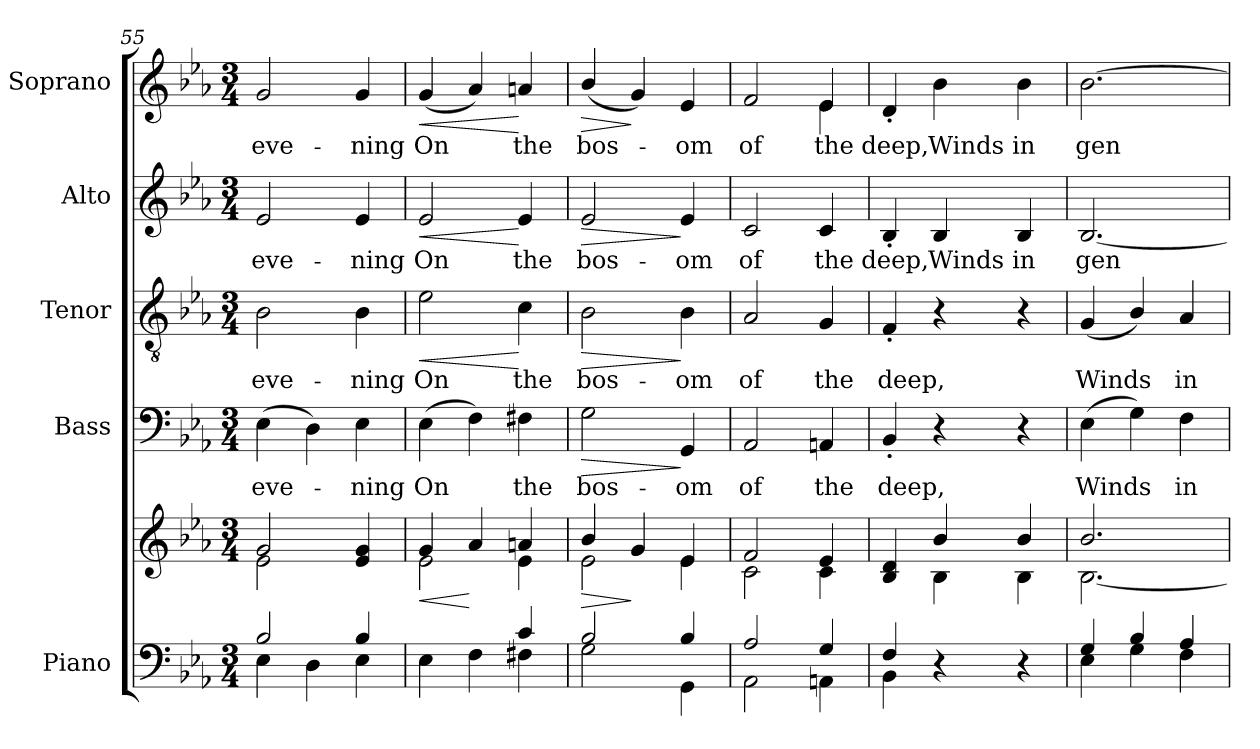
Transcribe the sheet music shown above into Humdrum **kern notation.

**kern	**kern	**dynam	**kern	**text	**dynam	**kern	**text	**dynam	**kern	**text	**dynam	**kern	**text	**dynam
*part5	*part5	*part5	*part4	*part4	*part4	*part3	*part3	*part3	*part2	*part2	*part2	*part1	*part1	*part1
*staff6	*staff5	*staff5/6	*staff4	*staff4	*staff4	*staff3	*staff3	*staff3	*staff2	*staff2	*staff2	*staff1	*staff1	*staff1
*I"Piano	*	*	*I"Bass	*	*	*I"Tenor	*	*	*I"Alto	*	*	*I"Soprano	*	*
*I'Pno.	*	*	*I'B.	*	*	*I'T.	*	*	*I'A.	*	*	*I'S.	*	*
*clefF4	*clefG2	*	*clefF4	*	*	*clefGv2	*	*	*clefG2	*	*	*clefG2	*	*
*	*	*	*	*	*	*ITrd7c12	*	*	*	*	*	*	*	*
*k[b-e-a-]	*k[b-e-a-]	*	*k[b-e-a-]	*	*	*k[b-e-a-]	*	*	*k[b-e-a-]	*	*	*k[b-e-a-]	*	*
*E-:	*E-:	*	*E-:	*	*	*E-:	*	*	*E-:	*	*	*E-:	*	*
*M3/4	*M3/4	*	*M3/4	*	*	*M3/4	*	*	*M3/4	*	*	*M3/4	*	*
=55	=55	=55	=55	=55	=55	=55	=55	=55	=55	=55	=55	=55	=55	=55
*^	*^	*	*	*	*	*	*	*	*	*	*	*	*	*
!	!	!	!	!	!	!LO:LY:b:color=#000000	!	!	!	!	!	!	!	!	!	!
!	!	!	!	!	!	!	!	!	!LO:LY:b:color=#000000	!	!	!	!	!	!	!
!	!	!	!	!	!	!	!	!	!	!	!	!LO:LY:b:color=#000000	!	!	!	!
!	!	!	!	!	!	!	!	!	!	!	!	!	!	!	!LO:LY:b:color=#000000	!
2B-i/	4E-i\	2gi/	2e-i\	.	(4E-i\	eve-	.	2BB-i\	eve-	.	2e-i/	eve-	.	2gi/	eve-	.
.	4Di\	.	.	.	4Di\)	.	.	.	.	.	.	.	.	.	.	.
!	!	!	!	!	!	!LO:LY:b:color=#000000	!	!	!	!	!	!	!	!	!	!
!	!	!	!	!	!	!	!	!	!LO:LY:b:color=#000000	!	!	!	!	!	!	!
!	!	!	!	!	!	!	!	!	!	!	!	!LO:LY:b:color=#000000	!	!	!	!
!	!	!	!	!	!	!	!	!	!	!	!	!	!	!	!LO:LY:b:color=#000000	!
4B-i/	4E-i\	4e-i/ 4gi	4ryy	.	4E-i\	-ning	.	4BB-i\	-ning	.	4e-i/	-ning	.	4gi/	-ning	.
=56	=56	=56	=56	=56	=56	=56	=56	=56	=56	=56	=56	=56	=56	=56	=56	=56
!	!	!	!	!LO:HP:b	!	!	!	!	!	!	!	!	!	!	!	!
!	!	!	!	!	!	!LO:LY:b:color=#000000	!	!	!	!	!	!	!	!	!	!
!	!	!	!	!	!	!	!	!	!LO:LY:b:color=#000000	!LO:HP:b	!	!	!	!	!	!
!	!	!	!	!	!	!	!	!	!	!LO:HP:n=1:b	!	!	!	!	!	!
!	!	!	!	!	!	!	!	!	!	!	!	!LO:LY:b:color=#000000	!LO:HP:b	!	!	!
!	!	!	!	!	!	!	!	!	!	!	!	!	!	!	!LO:LY:b:color=#000000	!LO:HP:b
2ryy	4E-i\	4gi/	2e-i\	<	(4E-i\	On	.	2E-i\	On	< <	2e-i/	On	<	(4gi/	On	<
.	4Fi\	4a-i/	.	[	4Fi\)	.	.	.	.	.	.	.	.	4a-i/)	.	.
!	!	!	!	!	!	!LO:LY:b:color=#000000	!	!	!	!	!	!	!	!	!	!
!	!	!	!	!	!	!	!	!	!LO:LY:b:color=#000000	!	!	!	!	!	!	!
!	!	!	!	!	!	!	!	!	!	!	!	!LO:LY:b:color=#000000	!	!	!	!
!	!	!	!	!	!	!	!	!	!	!	!	!	!	!	!LO:LY:b:color=#000000	!
4ci/	4F#Xi\	4ani/	4e-i\	.	4F#Xi\	the	.	4Ci\	the	[	4e-i/	the	[	4ani/	the	[
*v	*v	*	*	*	*	*	*	*	*	*	*	*	*	*	*	*
*	*v	*v	*	*	*	*	*	*	*	*	*	*	*	*	*
.	.	.	.	.	.	.	.	[	.	.	.	.	.	.
=57	=57	=57	=57	=57	=57	=57	=57	=57	=57	=57	=57	=57	=57	=57
*^	*	*	*	*	*	*	*	*	*	*	*	*	*	*
!	!	!	!LO:HP:b	!	!	!	!	!	!	!	!	!	!	!	!
*	*	*^	*	*	*	*	*	*	*	*	*	*	*	*	*
!	!	!	!	!	!	!LO:LY:b:color=#000000	!LO:HP:b	!	!	!	!	!	!	!	!	!
!	!	!	!	!	!	!	!	!	!LO:LY:b:color=#000000	!LO:HP:b	!	!	!	!	!	!
!	!	!	!	!	!	!	!	!	!	!	!	!LO:LY:b:color=#000000	!LO:HP:b	!	!	!
!	!	!	!	!	!	!	!	!	!	!	!	!	!	!	!LO:LY:b:color=#000000	!LO:HP:b
2B-i/	2Gi\	4b-i/	2e-i\	>	2Gi\	bos-	>	2BB-i\	bos-	>	2e-i/	bos-	>	(4b-i/	bos-	>
.	.	4gi/	.	]	.	.	.	.	.	.	.	.	.	4gi/)	.	]
!	!	!	!	!	!	!LO:LY:b:color=#000000	!	!	!	!	!	!	!	!	!	!
!	!	!	!	!	!	!	!	!	!LO:LY:b:color=#000000	!	!	!	!	!	!	!
!	!	!	!	!	!	!	!	!	!	!	!	!LO:LY:b:color=#000000	!	!	!	!
!	!	!	!	!	!	!	!	!	!	!	!	!	!	!	!LO:LY:b:color=#000000	!
4B-i/	4GGi\	4e-i/	4e-i\	.	4GGi/	-om	]	4BB-i\	-om	]	4e-i/	-om	]	4e-i/	-om	.
=58	=58	=58	=58	=58	=58	=58	=58	=58	=58	=58	=58	=58	=58	=58	=58	=58
!	!	!	!	!	!	!LO:LY:b:color=#000000	!	!	!	!	!	!	!	!	!	!
!	!	!	!	!	!	!	!	!	!LO:LY:b:color=#000000	!	!	!	!	!	!	!
!	!	!	!	!	!	!	!	!	!	!	!	!LO:LY:b:color=#000000	!	!	!	!
!	!	!	!	!	!	!	!	!	!	!	!	!	!	!	!LO:LY:b:color=#000000	!
*	*	*	*	*	*	*	*	*	*	*	*	*	*	*^	*	*
2A-i/	2AA-i\	2fi/	2ci\	.	2AA-i/	of	.	2AA-i/	of	.	2ci/	of	.	2fi/	2ryy	of	.
!	!	!	!	!	!	!LO:LY:b:color=#000000	!	!	!	!	!	!	!	!	!	!	!
!	!	!	!	!	!	!	!	!	!LO:LY:b:color=#000000	!	!	!	!	!	!	!	!
!	!	!	!	!	!	!	!	!	!	!	!	!LO:LY:b:color=#000000	!	!	!	!	!
!	!	!	!	!	!	!	!	!	!	!	!	!	!	!	!	!LO:LY:b:color=#000000	!
4Gi/	4AAni\	4e-i/	4ci\	.	4AAni/	the	.	4GGi/	the	.	4ci/	the	.	4e-i/	4e-i\	the	.
*	*	*	*	*	*	*	*	*	*	*	*	*	*	*v	*v	*	*
=59	=59	=59	=59	=59	=59	=59	=59	=59	=59	=59	=59	=59	=59	=59	=59	=59
*	*	*	*	*	*	*	*	*	*	*	*	*	*	*^	*	*
!	!	!	!	!	!	!LO:LY:b:color=#000000	!	!	!	!	!	!	!	!	!	!	!
*	*	*	*	*	*	*	*	*	*	*	*	*	*	*v	*v	*	*
*	*	*	*	*	*	*	*	*	*	*	*	*	*	*^	*	*
!	!	!	!	!	!	!	!	!	!LO:LY:b:color=#000000	!	!	!	!	!	!	!	!
*	*	*	*	*	*	*	*	*	*	*	*	*	*	*v	*v	*	*
*	*	*	*	*	*	*	*	*	*	*	*	*	*	*^	*	*
!	!	!	!	!	!	!	!	!	!	!	!	!LO:LY:b:color=#000000	!	!	!	!	!
*	*	*	*	*	*	*	*	*	*	*	*	*	*	*v	*v	*	*
*	*	*	*	*	*	*	*	*	*	*	*	*	*	*^	*	*
!	!	!	!	!	!	!	!	!	!	!	!	!	!	!	!	!LO:LY:b:color=#000000	!
*	*	*	*	*	*	*	*	*	*	*	*	*	*	*v	*v	*	*
4Fi/	4BB-i\	4B-i/ 4di	4ryy	.	4BB-'i/	deep,	.	4FF'i/	deep,	.	4B-'i/	deep,	.	4d'i/	deep,	.
!	!	!	!	!	!	!	!	!	!	!	!	!LO:LY:b:color=#000000	!	!	!	!
!	!	!	!	!	!	!	!	!	!	!	!	!	!	!	!LO:LY:b:color=#000000	!
4r	2ryy	4b-i/	4B-i\	.	4r	.	.	4r	.	.	4B-i/	Winds	.	4b-i\	Winds	.
!	!	!	!	!	!	!	!	!	!	!	!	!LO:LY:b:color=#000000	!	!	!	!
!	!	!	!	!	!	!	!	!	!	!	!	!	!	!	!LO:LY:b:color=#000000	!
4r	.	4b-i/	4B-i\	.	4r	.	.	4r	.	.	4B-i/	in	.	4b-i\	in	.
=60	=60	=60	=60	=60	=60	=60	=60	=60	=60	=60	=60	=60	=60	=60	=60	=60
!	!	!	!	!	!	!LO:LY:b:color=#000000	!	!	!	!	!	!	!	!	!	!
!	!	!	!	!	!	!	!	!	!LO:LY:b:color=#000000	!	!	!	!	!	!	!
!	!	!	!	!	!	!	!	!	!	!	!	!LO:LY:b:color=#000000	!	!	!	!
!	!	!	!	!	!	!	!	!	!	!	!	!	!	!	!LO:LY:b:color=#000000	!
4Gi/	4E-i\	2.b-i/	[2.B-i\	.	(4E-i\	Winds	.	(4GGi/	Winds	.	[2.B-i/	gen-	.	[2.b-i\	gen-	.
4B-i/	4Gi\	.	.	.	4Gi\)	.	.	4BB-i/)	.	.	.	.	.	.	.	.
!	!	!	!	!	!	!LO:LY:b:color=#000000	!	!	!	!	!	!	!	!	!	!
!	!	!	!	!	!	!	!	!	!LO:LY:b:color=#000000	!	!	!	!	!	!	!
4A-i/	4Fi\	.	.	.	4Fi\	in	.	4AA-i/	in	.	.	.	.	.	.	.
*v	*v	*	*	*	*	*	*	*	*	*	*	*	*	*	*	*
*	*v	*v	*	*	*	*	*	*	*	*	*	*	*	*	*
=	=	=	=	=	=	=	=	=	=	=	=	=	=	=
*-	*-	*-	*-	*-	*-	*-	*-	*-	*-	*-	*-	*-	*-	*-
